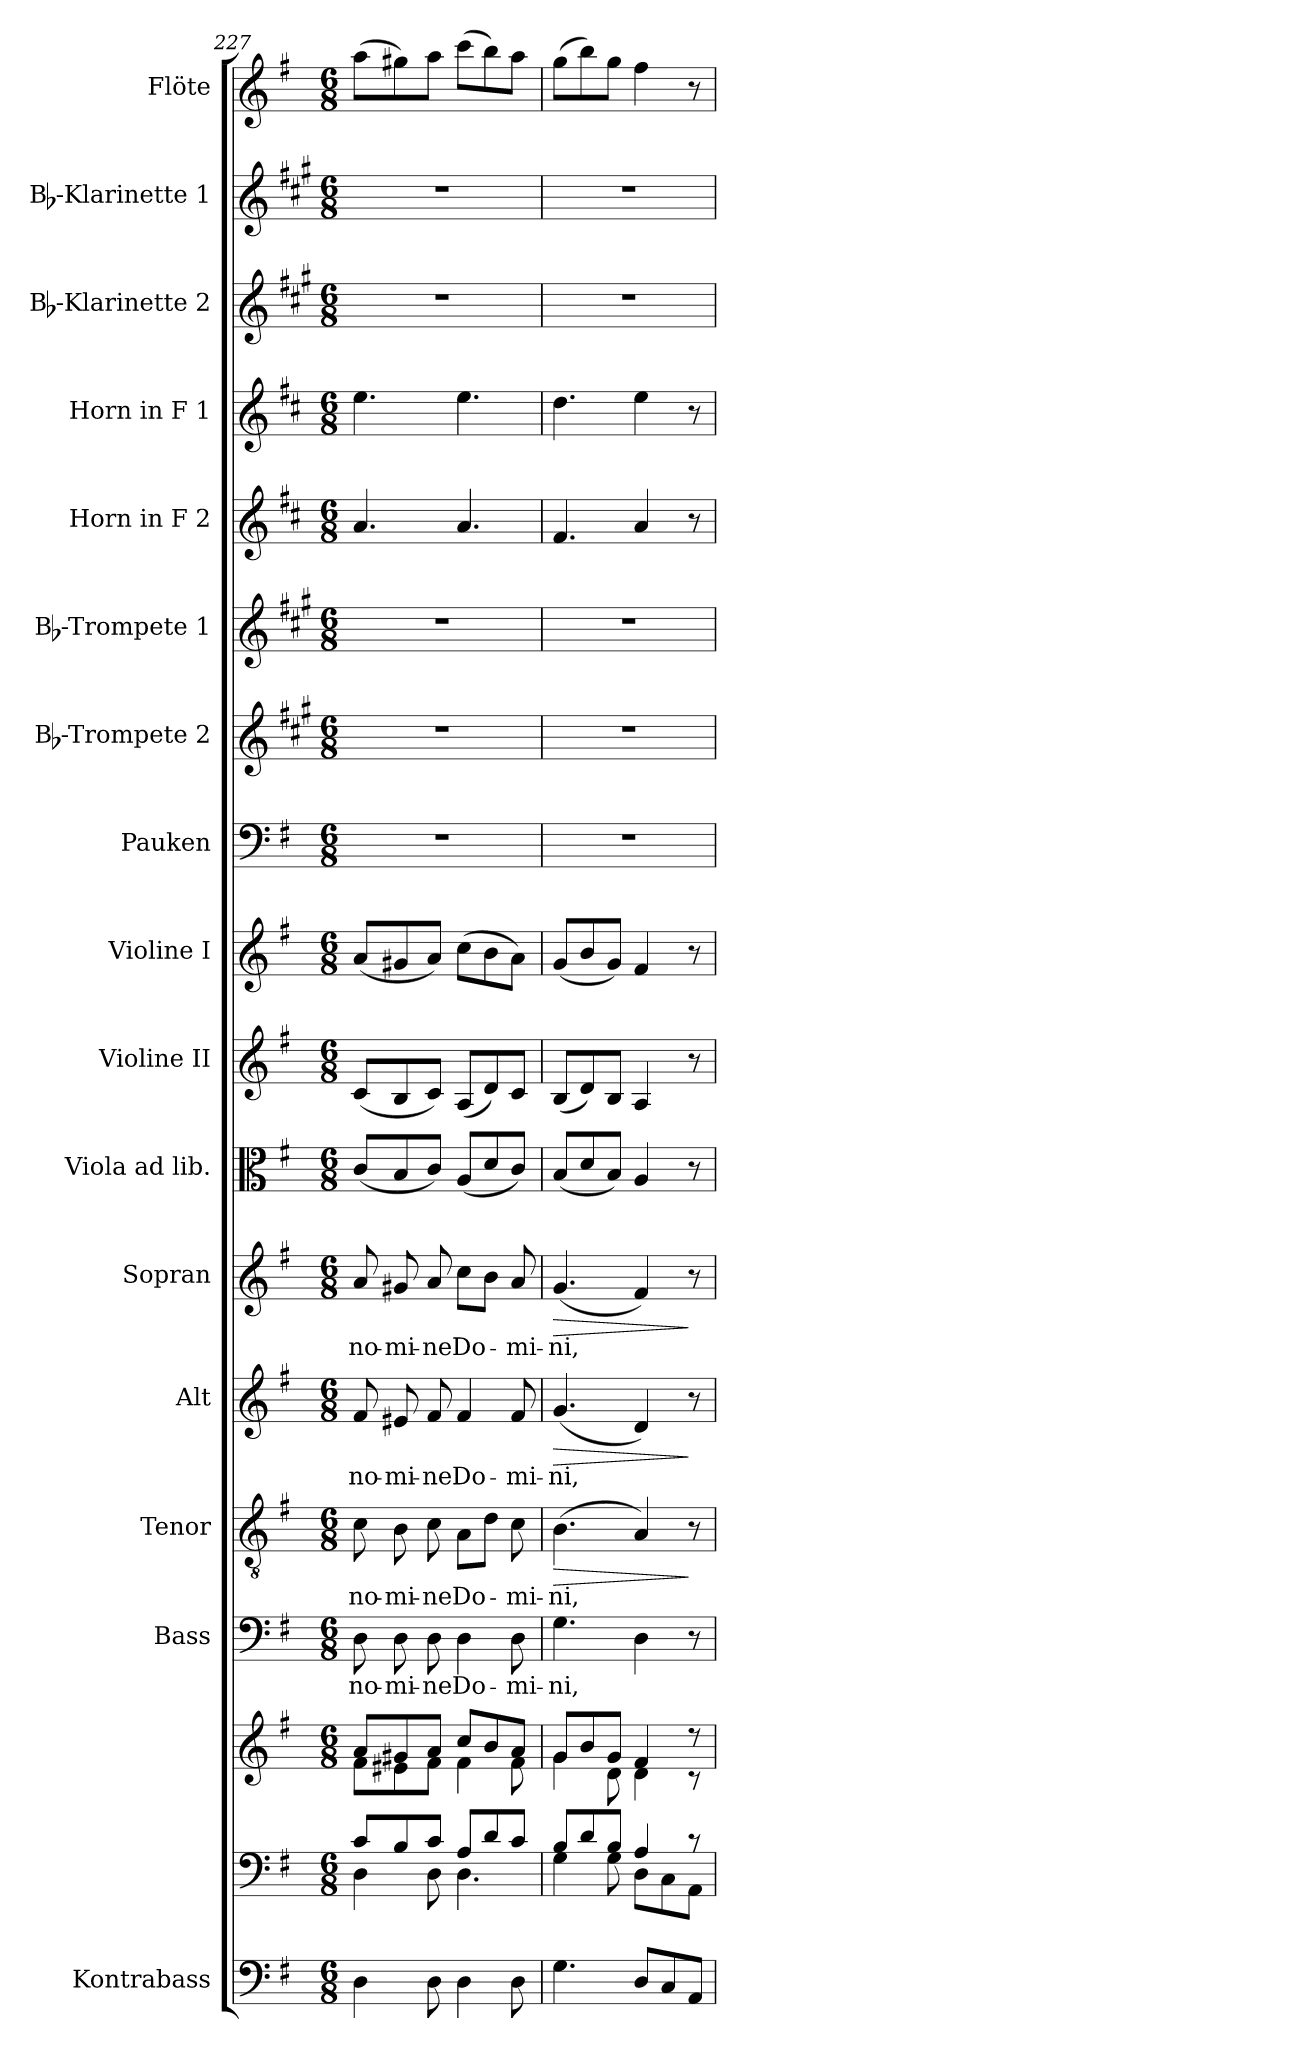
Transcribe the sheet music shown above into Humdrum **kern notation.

**kern	**kern	**kern	**kern	**text	**kern	**text	**dynam	**kern	**text	**dynam	**kern	**text	**dynam	**kern	**kern	**kern	**kern	**kern	**kern	**kern	**kern	**kern	**kern	**kern
*part17	*part16	*part16	*part15	*part15	*part14	*part14	*part14	*part13	*part13	*part13	*part12	*part12	*part12	*part11	*part10	*part9	*part8	*part7	*part6	*part5	*part4	*part3	*part2	*part1
*staff18	*staff17	*staff16	*staff15	*staff15	*staff14	*staff14	*staff14	*staff13	*staff13	*staff13	*staff12	*staff12	*staff12	*staff11	*staff10	*staff9	*staff8	*staff7	*staff6	*staff5	*staff4	*staff3	*staff2	*staff1
*I"Kontrabass	*	*	*I"Bass	*	*I"Tenor	*	*	*I"Alt	*	*	*I"Sopran	*	*	*I"Viola ad lib.	*I"Violine II	*I"Violine I	*I"Pauken	*I"Bb-Trompete 2	*I"Bb-Trompete 1	*I"Horn in F 2	*I"Horn in F 1	*I"Bb-Klarinette 2	*I"Bb-Klarinette 1	*I"Flöte
*I'Kb.	*	*	*I'B.	*	*I'T.	*	*	*I'A.	*	*	*I'S.	*	*	*I'Vla.	*I'Vl. II	*I'Vl. I	*I'Pk.	*I'Bb Trp. 2	*I'Bb Trp. 1	*	*	*I'Bb Kl. 2	*I'Bb Kl. 1	*I'Fl.
*clefF4	*clefF4	*clefG2	*clefF4	*	*clefGv2	*	*	*clefG2	*	*	*clefG2	*	*	*clefC3	*clefG2	*clefG2	*clefF4	*clefG2	*clefG2	*clefG2	*clefG2	*clefG2	*clefG2	*clefG2
*ITrd7c12	*	*	*	*	*	*	*	*	*	*	*	*	*	*	*	*	*	*ITrd1c2	*ITrd1c2	*ITrd4c7	*ITrd4c7	*ITrd1c2	*ITrd1c2	*
*k[f#]	*k[f#]	*k[f#]	*k[f#]	*	*k[f#]	*	*	*k[f#]	*	*	*k[f#]	*	*	*k[f#]	*k[f#]	*k[f#]	*k[f#]	*k[f#]	*k[f#]	*k[f#]	*k[f#]	*k[f#]	*k[f#]	*k[f#]
*G:	*G:	*G:	*G:	*	*G:	*	*	*G:	*	*	*G:	*	*	*G:	*G:	*G:	*G:	*G:	*G:	*G:	*G:	*G:	*G:	*G:
*M6/8	*M6/8	*M6/8	*M6/8	*	*M6/8	*	*	*M6/8	*	*	*M6/8	*	*	*M6/8	*M6/8	*M6/8	*M6/8	*M6/8	*M6/8	*M6/8	*M6/8	*M6/8	*M6/8	*M6/8
=227	=227	=227	=227	=227	=227	=227	=227	=227	=227	=227	=227	=227	=227	=227	=227	=227	=227	=227	=227	=227	=227	=227	=227	=227
*	*^	*^	*	*	*	*	*	*	*	*	*	*	*	*	*	*	*	*	*	*	*	*	*	*
!	!	!	!	!	!	!LO:LY:b	!	!LO:LY:b	!	!	!LO:LY:b	!	!	!LO:LY:b	!	!	!	!	!	!	!	!	!	!	!	!
4DD\	8c/L	4D\	8a/L	8f#\L	8D\	no-	8c\	no-	.	8f#/	no-	.	8a/	no-	.	(<8c/L	(<8c/L	(<8a/L	2.r	2.r	2.r	4.d/	4.a\	2.r	2.r	(>8aa\L
!	!	!	!	!	!	!LO:LY:b	!	!LO:LY:b	!	!	!LO:LY:b	!	!	!LO:LY:b	!	!	!	!	!	!	!	!	!	!	!	!
.	8B/	.	8g#X/	8e#X\	8D\	-mi-	8B\	-mi-	.	8e#X/	-mi-	.	8g#X/	-mi-	.	8B/	8B/	8g#X/	.	.	.	.	.	.	.	8gg#X\)
!	!	!	!	!	!	!LO:LY:b	!	!LO:LY:b	!	!	!LO:LY:b	!	!	!LO:LY:b	!	!	!	!	!	!	!	!	!	!	!	!
8DD\	8c/J	8D\	8a/J	8f#\J	8D\	-ne	8c\	-ne	.	8f#/	-ne	.	8a/	-ne	.	8c/J)	8c/J)	8a/J)	.	.	.	.	.	.	.	8aa\J
!	!	!	!	!	!	!LO:LY:b	!	!LO:LY:b	!	!	!LO:LY:b	!	!	!LO:LY:b	!	!	!	!	!	!	!	!	!	!	!	!
4DD\	8A/L	4.D\	8cc/L	4f#\	4D\	Do-	8A\L	Do-	.	4f#/	Do-	.	8cc\L	Do-	.	(<8A/L	(<8A/L	(>8cc\L	.	.	.	4.d/	4.a\	.	.	(>8ccc\L
.	8d/	.	8b/	.	.	.	8d\J	.	.	.	.	.	8b\J	.	.	8d/	8d/)	8b\	.	.	.	.	.	.	.	8bb\)
!	!	!	!	!	!	!LO:LY:b	!	!LO:LY:b	!	!	!LO:LY:b	!	!	!LO:LY:b	!	!	!	!	!	!	!	!	!	!	!	!
8DD\	8c/J	.	8a/J	8f#\	8D\	-mi-	8c\	-mi-	.	8f#/	-mi-	.	8a/	-mi-	.	8c/J)	8c/J	8a\J)	.	.	.	.	.	.	.	8aa\J
=228	=228	=228	=228	=228	=228	=228	=228	=228	=228	=228	=228	=228	=228	=228	=228	=228	=228	=228	=228	=228	=228	=228	=228	=228	=228	=228
!	!	!	!	!	!	!LO:LY:b	!	!LO:LY:b	!LO:HP:b	!	!LO:LY:b	!LO:HP:b	!	!LO:LY:b	!LO:HP:b	!	!	!	!	!	!	!	!	!	!	!
4.GG\	8B/L	4G\	8g/L	4g\	4.G\	-ni,	(>4.B\	-ni,	>	(<4.g/	-ni,	>	(<4.g/	-ni,	>	(<8B/L	(<8B/L	(<8g/L	2.r	2.r	2.r	4.B/	4.g\	2.r	2.r	(>8gg\L
.	8d/	.	8b/	.	.	.	.	.	.	.	.	.	.	.	.	8d/	8d/)	8b/	.	.	.	.	.	.	.	8bb\)
.	8B/J	8G\	8g/J	8d\	.	.	.	.	.	.	.	.	.	.	.	8B/J)	8B/J	8g/J)	.	.	.	.	.	.	.	8gg\J
8DD/L	4A/	8D\L	4f#/	4d\	4D\	.	4A/)	.	.	4d/)	.	.	4f#/)	.	.	4A/	4A/	4f#/	.	.	.	4d/	4a\	.	.	4ff#\
8CC/	.	8C\	.	.	.	.	.	.	.	.	.	.	.	.	.	.	.	.	.	.	.	.	.	.	.	.
8AAA/J	8rc	8AA\J	8r	8r	8r	.	8r	.	]	8r	.	]	8r	.	]	8r	8r	8r	.	.	.	8r	8r	.	.	8r
*	*v	*v	*	*	*	*	*	*	*	*	*	*	*	*	*	*	*	*	*	*	*	*	*	*	*	*
*	*	*v	*v	*	*	*	*	*	*	*	*	*	*	*	*	*	*	*	*	*	*	*	*	*	*
=	=	=	=	=	=	=	=	=	=	=	=	=	=	=	=	=	=	=	=	=	=	=	=	=
*-	*-	*-	*-	*-	*-	*-	*-	*-	*-	*-	*-	*-	*-	*-	*-	*-	*-	*-	*-	*-	*-	*-	*-	*-
